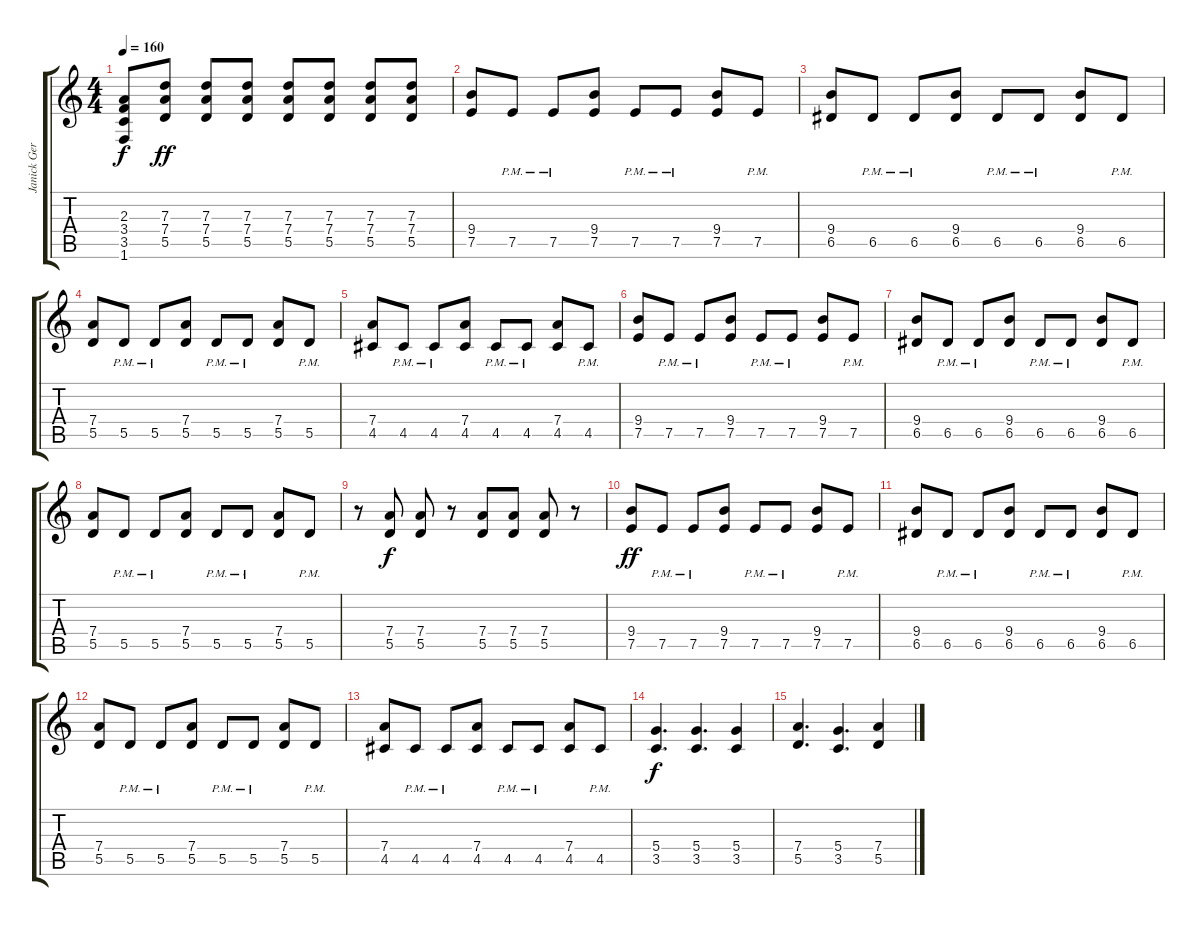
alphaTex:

\track ("Janick Gers" "Janick Ger") {instrument distortionguitar}
\staff {score tabs}
\tuning (E4 B3 G3 D3 A2 E2) {hide}
\ts (4 4)
\tempo 160
\clef g2
\ks c
(2.3{t} 3.4{t} 3.5{t} 1.6{t}).8{dy f} (7.3 7.4 5.5).8{dy ff} (7.3 7.4 5.5).8 (7.3 7.4 5.5).8 (7.3 7.4 5.5).8 (7.3 7.4 5.5).8 (7.3 7.4 5.5).8 (7.3 7.4 5.5).8 |
(9.4 7.5).8 7.5{pm}.8 7.5{pm}.8 (9.4 7.5).8 7.5{pm}.8 7.5{pm}.8 (9.4 7.5).8 7.5{pm}.8 |
(9.4 6.5).8 6.5{pm}.8 6.5{pm}.8 (9.4 6.5).8 6.5{pm}.8 6.5{pm}.8 (9.4 6.5).8 6.5{pm}.8 |
(7.4 5.5).8 5.5{pm}.8 5.5{pm}.8 (7.4 5.5).8 5.5{pm}.8 5.5{pm}.8 (7.4 5.5).8 5.5{pm}.8 |
(7.4 4.5).8 4.5{pm}.8 4.5{pm}.8 (7.4 4.5).8 4.5{pm}.8 4.5{pm}.8 (7.4 4.5).8 4.5{pm}.8 |
(9.4 7.5).8 7.5{pm}.8 7.5{pm}.8 (9.4 7.5).8 7.5{pm}.8 7.5{pm}.8 (9.4 7.5).8 7.5{pm}.8 |
(9.4 6.5).8 6.5{pm}.8 6.5{pm}.8 (9.4 6.5).8 6.5{pm}.8 6.5{pm}.8 (9.4 6.5).8 6.5{pm}.8 |
(7.4 5.5).8 5.5{pm}.8 5.5{pm}.8 (7.4 5.5).8 5.5{pm}.8 5.5{pm}.8 (7.4 5.5).8 5.5{pm}.8 |
r.8 (7.4 5.5).8{dy f} (7.4 5.5).8 r.8 (7.4 5.5).8 (7.4 5.5).8 (7.4 5.5).8 r.8 |
(9.4 7.5).8{dy ff} 7.5{pm}.8 7.5{pm}.8 (9.4 7.5).8 7.5{pm}.8 7.5{pm}.8 (9.4 7.5).8 7.5{pm}.8 |
(9.4 6.5).8 6.5{pm}.8 6.5{pm}.8 (9.4 6.5).8 6.5{pm}.8 6.5{pm}.8 (9.4 6.5).8 6.5{pm}.8 |
(7.4 5.5).8 5.5{pm}.8 5.5{pm}.8 (7.4 5.5).8 5.5{pm}.8 5.5{pm}.8 (7.4 5.5).8 5.5{pm}.8 |
(7.4 4.5).8 4.5{pm}.8 4.5{pm}.8 (7.4 4.5).8 4.5{pm}.8 4.5{pm}.8 (7.4 4.5).8 4.5{pm}.8 |
(5.4 3.5).4{d dy f} (5.4 3.5).4{d} (5.4 3.5).4 |
(7.4 5.5).4{d} (5.4 3.5).4{d} (7.4 5.5).4
